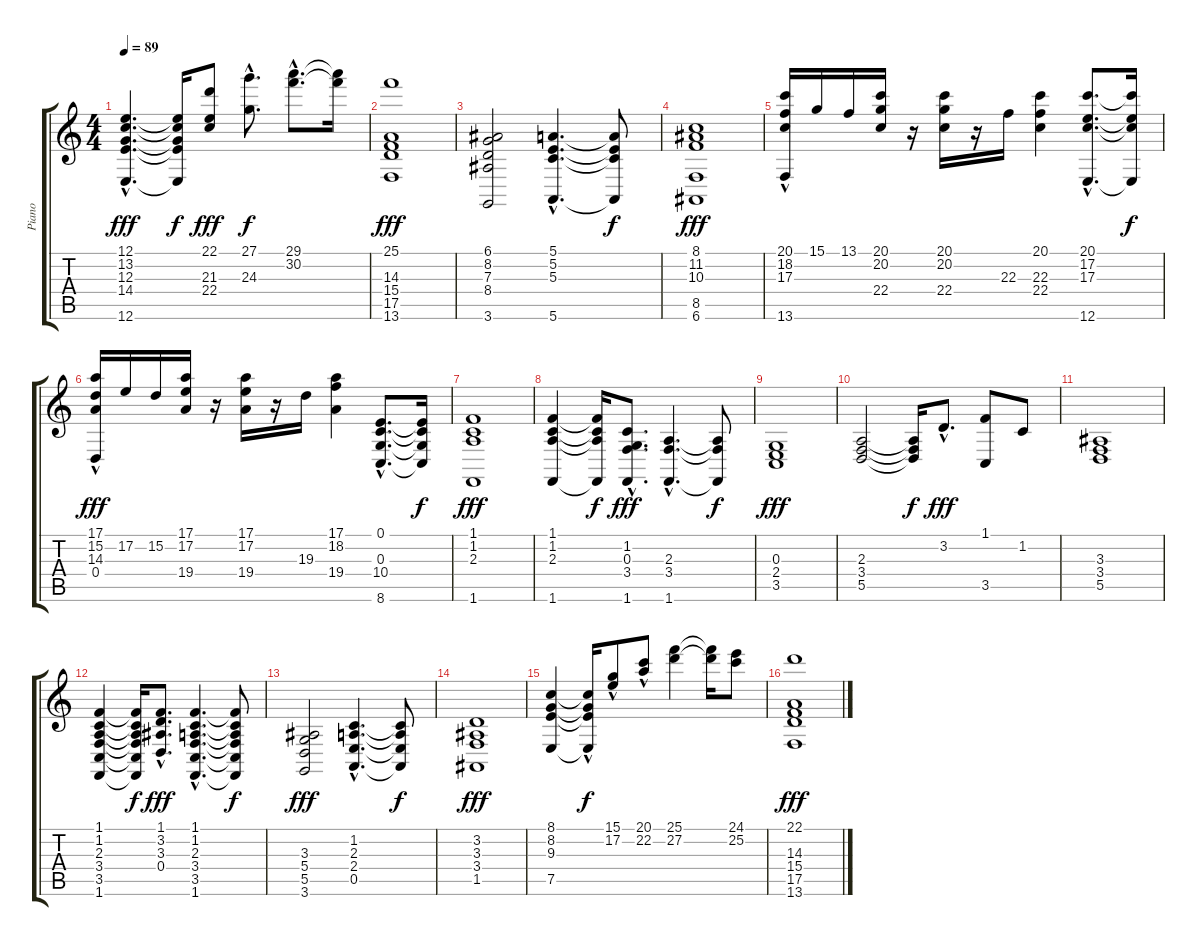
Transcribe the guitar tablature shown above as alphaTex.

\track ("Piano" "Piano") {instrument acousticgrandpiano}
\staff {score tabs}
\tuning (E4 B3 G3 D3 A2 E2) {hide}
\ts (4 4)
\tempo 89
\clef g2
\ks c
(12.1{hac} 13.2{hac} 12.3{hac} 14.4{hac} 12.6{hac}).4{d dy fff} (12.1{t} 13.2{t} 12.3{t} 14.4{t} 12.6{t}).16{dy f} (22.1 21.3 22.4).8{dy fff} (27.1{hac} 24.3).8{d dy f} (29.1{hac} 30.2{hac}).8{d} (29.1{t} 30.2{t}).16 |
(25.1 14.3 15.4 17.5 13.6).1{dy fff} |
(6.1 8.2 7.3 8.4 3.6).2 (5.1{hac} 5.2{hac} 5.3{hac} 5.6{hac}).4{d} (5.1{t} 5.2{t} 5.3{t} 5.6{t}).8{dy f} |
(8.1 11.2 10.3 8.5 6.6).1{dy fff} |
(20.1{hac} 18.2 17.3{hac} 13.6{hac}).16 15.1.16 13.1.16 (20.1 20.2 22.4).16 r.16 (20.1 20.2 22.4).16 r.16 22.3.16 (20.1 22.3 22.4).4 (20.1{hac} 17.2{hac} 17.3{hac} 12.6{hac}).8{d} (20.1{t} 17.2{t} 17.3{t} 12.6{t}).16{dy f} |
(17.1{hac} 15.2 14.3{hac} 0.4{hac}).16{dy fff} 17.2.16 15.2.16 (17.1 17.2 19.4).16 r.16 (17.1 17.2 19.4).16 r.16 19.3.16 (17.1 18.2 19.4).4 (0.1{hac} 0.3{hac} 10.4{hac} 8.6{hac}).8{d} (0.1{t} 0.3{t} 10.4{t} 8.6{t}).16{dy f} |
(1.1 1.2 2.3 1.6).1{dy fff} |
(1.1 1.2 2.3 1.6).4 (1.1{t} 1.2{t} 2.3{t} 1.6{t}).16{dy f} (1.2{hac} 0.3{hac} 3.4 1.6).8{d dy fff} (2.3{hac} 3.4{hac} 1.6{hac}).4{d} (2.3{t} 3.4{t} 1.6{t}).8{dy f} |
(0.3 2.4 3.5).1{dy fff} |
(2.3 3.4 5.5).2 (2.3{t} 3.4{t} 5.5{t}).16{dy f} 3.2{hac}.8{d dy fff} (1.1 3.5).8 1.2.8 |
(3.3 3.4 5.5).1 |
(1.1 1.2 2.3 3.4 3.5 1.6).4 (1.1{t} 1.2{t} 2.3{t} 3.4{t} 3.5{t} 1.6{t}).16{dy f} (1.1{hac} 3.2{hac} 3.3{hac} 0.4{hac}).8{d dy fff} (1.1{hac} 1.2{hac} 2.3{hac} 3.4{hac} 3.5{hac} 1.6{hac}).4{d} (1.1{t} 1.2{t} 2.3{t} 3.4{t} 3.5{t} 1.6{t}).8{dy f} |
(3.3 5.4 5.5 3.6).2{dy fff} (1.2{hac} 2.3{hac} 2.4{hac} 0.5{hac}).4{d} (1.2{t} 2.3{t} 2.4{t} 0.5{t}).8{dy f} |
(3.2 3.3 3.4 1.5).1{dy fff} |
(8.1 8.2 9.3 7.5).4 (8.1{hac t} 8.2{hac t} 9.3{hac t} 7.5{hac t}).16{dy f} (15.1{hac} 17.2{hac}).8 (20.1{hac} 22.2).8 (25.1 27.2).4 (25.1{t} 27.2{t}).16 (24.1 25.2).8 |
(22.1 14.3 15.4 17.5 13.6).1{dy fff}
